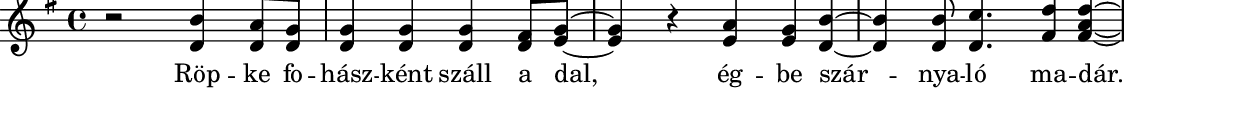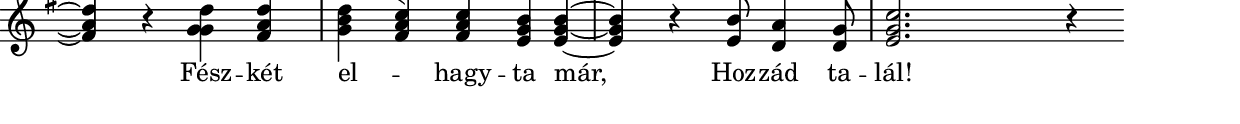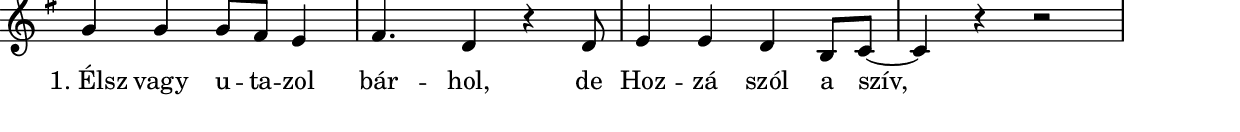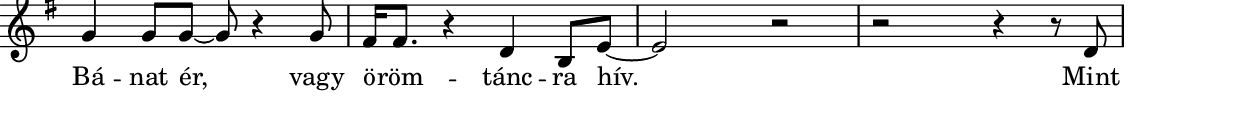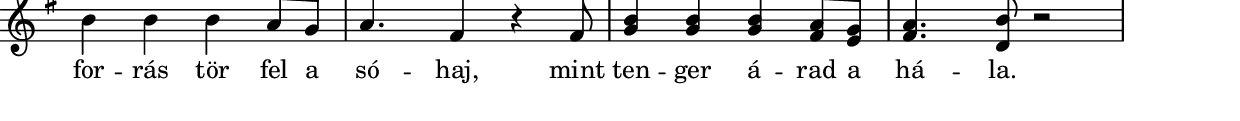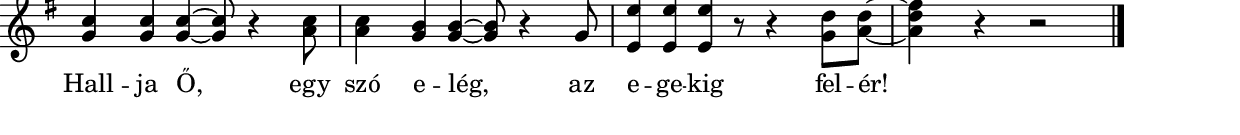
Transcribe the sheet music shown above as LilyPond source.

% MusicXML to Lilypond converter by Kovi

szovegAAA = \lyricmode {  "Röp" -- "ke" "fo" -- "hász" -- "ként" "száll" "a" "dal," "ég" -- "be" "szár" -- "nya" -- "ló" "ma" -- "dár." "Fész" -- "két" "el" -- "hagy" -- "ta" "már," "Hoz" -- "zád" "ta" -- "lál!" "1. Élsz" "vagy" "u" -- "ta" -- "zol" "bár" -- "hol," "de" "Hoz" -- "zá" "szól" "a" "szív," "Bá" -- "nat" "ér," "vagy" "ö" -- "röm" -- "tánc" -- "ra" "hív." "Mint" "for" -- "rás" "tör" "fel" "a" "só" -- "haj," "mint" "ten" -- "ger" "á" -- "rad" "a" "há" -- "la." "Hall" -- "ja" "Ő," "egy" "szó" "e" -- "lég," "az" "e" -- "ge" -- "kig" "fel" -- "ér!"  }

% Analyzing...
% 1 parts
% 1 Staff
% forceBassClefActive = 
melody = {
% 173 notes in the part
% 1 voices

\new Staff
\new Voice {
% 173 notes
% 24 mesaures

% Measure 1
\clef "treble"
\key g \major
\time 4/4 
\once \override Score.RehearsalMark #'self-alignment-X = #LEFT
\mark \markup{ \fontsize #-1 \box Refrén } 
r2 <d' b' >4 <d' a' >8 <d' g' >8 
% Measure 2
<d' g' >4 <d' g' >4 <d' g' >4 <d' fis' >8 <e' g' >8~ 
% Measure 3
<e' g' >4 r4 <e' a' >4 <e' g' >8 <d' b' >8~ 
% Measure 4
<d' b' >4 <d' b' >8 <d' c'' >4. <fis' d'' >8 <fis' a' d'' >8~ 
% Measure 5
\break
<fis' a' d'' >4 r4 <g' g' d'' >4 <fis' a' d'' >4 
% Measure 6
<g' b' d'' >4 (<fis' a' c'' >4 )<fis' a' c'' >4 <e' g' b' >8 <e' g' b' >8~ 
% Measure 7
<e' g' b' >4 r4 <e' b' >8 <d' a' >4 <d' g' >8 
% Measure 8
<e' g' c'' >2. r4 \bar ":|" 
% Measure 9
\break
g'4 g'4 g'8 fis'8 e'4 
% Measure 10
fis'4. d'4 r4 d'8 
% Measure 11
e'4 e'4 d'4 b8 c'8~ 
% Measure 12
c'4 r4 r2 
% Measure 13
\break
g'4 g'8 g'8~ g'8 r4 g'8 
% Measure 14
fis'16 fis'8. r4 d'4 b8 e'8~ 
% Measure 15
e'2 r2 
% Measure 16
r2 r4 r8 d'8 
% Measure 17
\break
b'4 b'4 b'4 a'8 g'8 
% Measure 18
a'4. fis'4 r4 fis'8 
% Measure 19
<g' b' >4 <g' b' >4 <g' b' >4 <fis' a' >8 <e' g' >8 
% Measure 20
<fis' a' >4. <d' b' >8 r2 
% Measure 21
\break
<g' c'' >4 <g' c'' >8 <g' c'' >8~ <g' c'' >8 r4 <a' c'' >8 
% Measure 22
<a' c'' >4 <g' b' >8 <g' b' >8~ <g' b' >8 r4 g'8 
% Measure 23
<e' e'' >8 <e' e'' >8 <e' e'' >8 r8 r4 <g' d'' >8 <a' d'' >8~ 
% Measure 24
<a' d'' fis'' >4 r4 r2 \bar "|." 
} % voice
\addlyrics { \szovegAAA }

} % melody


harmonies = \chordmode {
% 25 chords
\germanChords
s4 s4 s4 s4 g4 s4 s4 s8 e4:m s4 s4 s4 b4:m s4 s4 s4 d4 s4 s4 s4 s8 g4 s4 d4 s8 e4:m s4 s4 s4 c4 s4 s4 s8 d4 g4 s4 s4 s4 b4:m s4 s4 s4 e4:m s4 s4 s4 c4 s4 s4 s4 g4 s4 s4 s4 b4:m s4 s4 s8 a4:m7 s4 s4 s4 s8 d4 s4 s4 s4 g4 s4 s4 s4 d4 s4 s4 s4 e4:m s4 s4 s4 b4:m s4 s4 s4 c4 s4 s4 s4 g4 s4 s4 s4 a4:m7 s4 s4 s4 d4:7
}

\include "../../definitions.ly"
